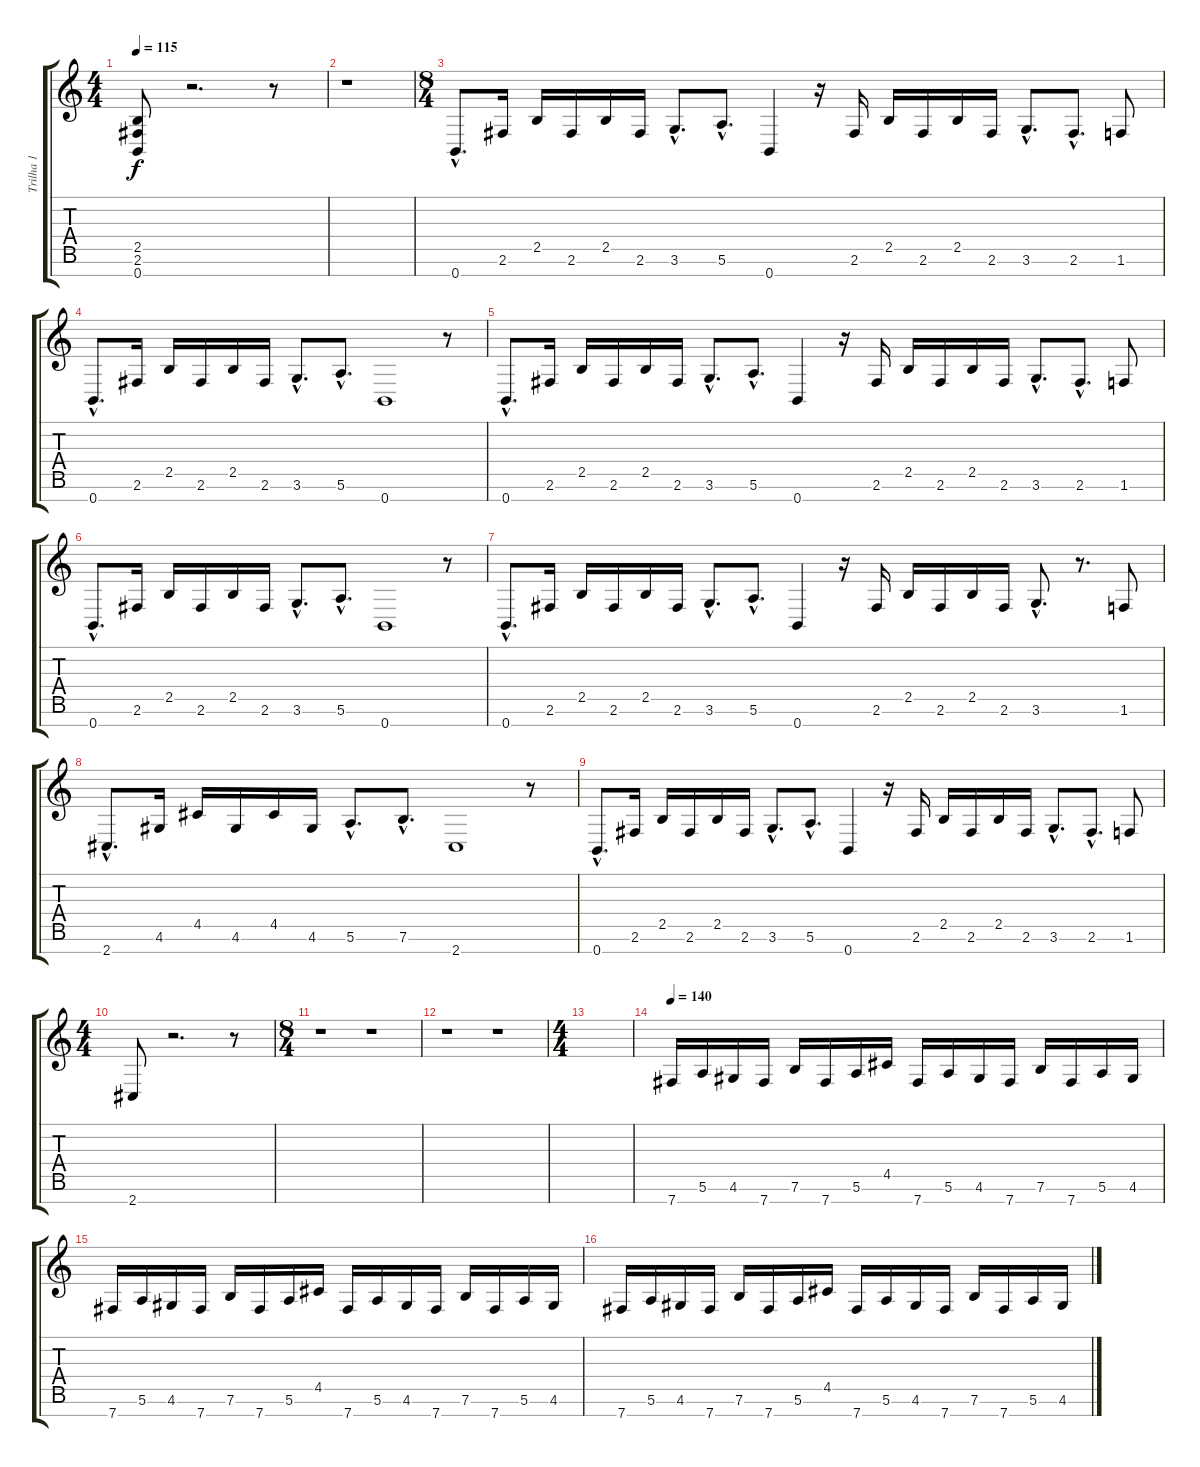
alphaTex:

\track ("Trilha 1" "Trilha 1") {instrument distortionguitar}
\staff {score tabs}
\tuning (E4 B3 G3 D3 A2 E2 B1) {hide}
\ts (4 4)
\tempo 115
\clef g2
\ks c
(2.5 2.6 0.7).8{dy f} r.2{d} r.8 |
r.1 |
\ts (8 4)
0.7{hac}.8{d} 2.6.16 2.5.16 2.6.16 2.5.16 2.6.16 3.6{hac}.8{d} 5.6{hac}.8{d} 0.7.4 r.16 2.6.16 2.5.16 2.6.16 2.5.16 2.6.16 3.6{hac}.8{d} 2.6{hac}.8{d} 1.6.8 |
0.7{hac}.8{d} 2.6.16 2.5.16 2.6.16 2.5.16 2.6.16 3.6{hac}.8{d} 5.6{hac}.8{d} 0.7.1 r.8 |
0.7{hac}.8{d} 2.6.16 2.5.16 2.6.16 2.5.16 2.6.16 3.6{hac}.8{d} 5.6{hac}.8{d} 0.7.4 r.16 2.6.16 2.5.16 2.6.16 2.5.16 2.6.16 3.6{hac}.8{d} 2.6{hac}.8{d} 1.6.8 |
0.7{hac}.8{d} 2.6.16 2.5.16 2.6.16 2.5.16 2.6.16 3.6{hac}.8{d} 5.6{hac}.8{d} 0.7.1 r.8 |
0.7{hac}.8{d} 2.6.16 2.5.16 2.6.16 2.5.16 2.6.16 3.6{hac}.8{d} 5.6{hac}.8{d} 0.7.4 r.16 2.6.16 2.5.16 2.6.16 2.5.16 2.6.16 3.6{hac}.8{d} r.8{d} 1.6.8 |
2.7{hac}.8{d} 4.6.16 4.5.16 4.6.16 4.5.16 4.6.16 5.6{hac}.8{d} 7.6{hac}.8{d} 2.7.1 r.8 |
0.7{hac}.8{d} 2.6.16 2.5.16 2.6.16 2.5.16 2.6.16 3.6{hac}.8{d} 5.6{hac}.8{d} 0.7.4 r.16 2.6.16 2.5.16 2.6.16 2.5.16 2.6.16 3.6{hac}.8{d} 2.6{hac}.8{d} 1.6.8 |
\ts (4 4)
2.7.8 r.2{d} r.8 |
\ts (8 4)
r.1 r.1 |
r.1 r.1 |
\ts (4 4)
|
\tempo 140
7.7.16 5.6.16 4.6.16 7.7.16 7.6.16 7.7.16 5.6.16 4.5.16 7.7.16 5.6.16 4.6.16 7.7.16 7.6.16 7.7.16 5.6.16 4.6.16 |
7.7.16 5.6.16 4.6.16 7.7.16 7.6.16 7.7.16 5.6.16 4.5.16 7.7.16 5.6.16 4.6.16 7.7.16 7.6.16 7.7.16 5.6.16 4.6.16 |
7.7.16 5.6.16 4.6.16 7.7.16 7.6.16 7.7.16 5.6.16 4.5.16 7.7.16 5.6.16 4.6.16 7.7.16 7.6.16 7.7.16 5.6.16 4.6.16
